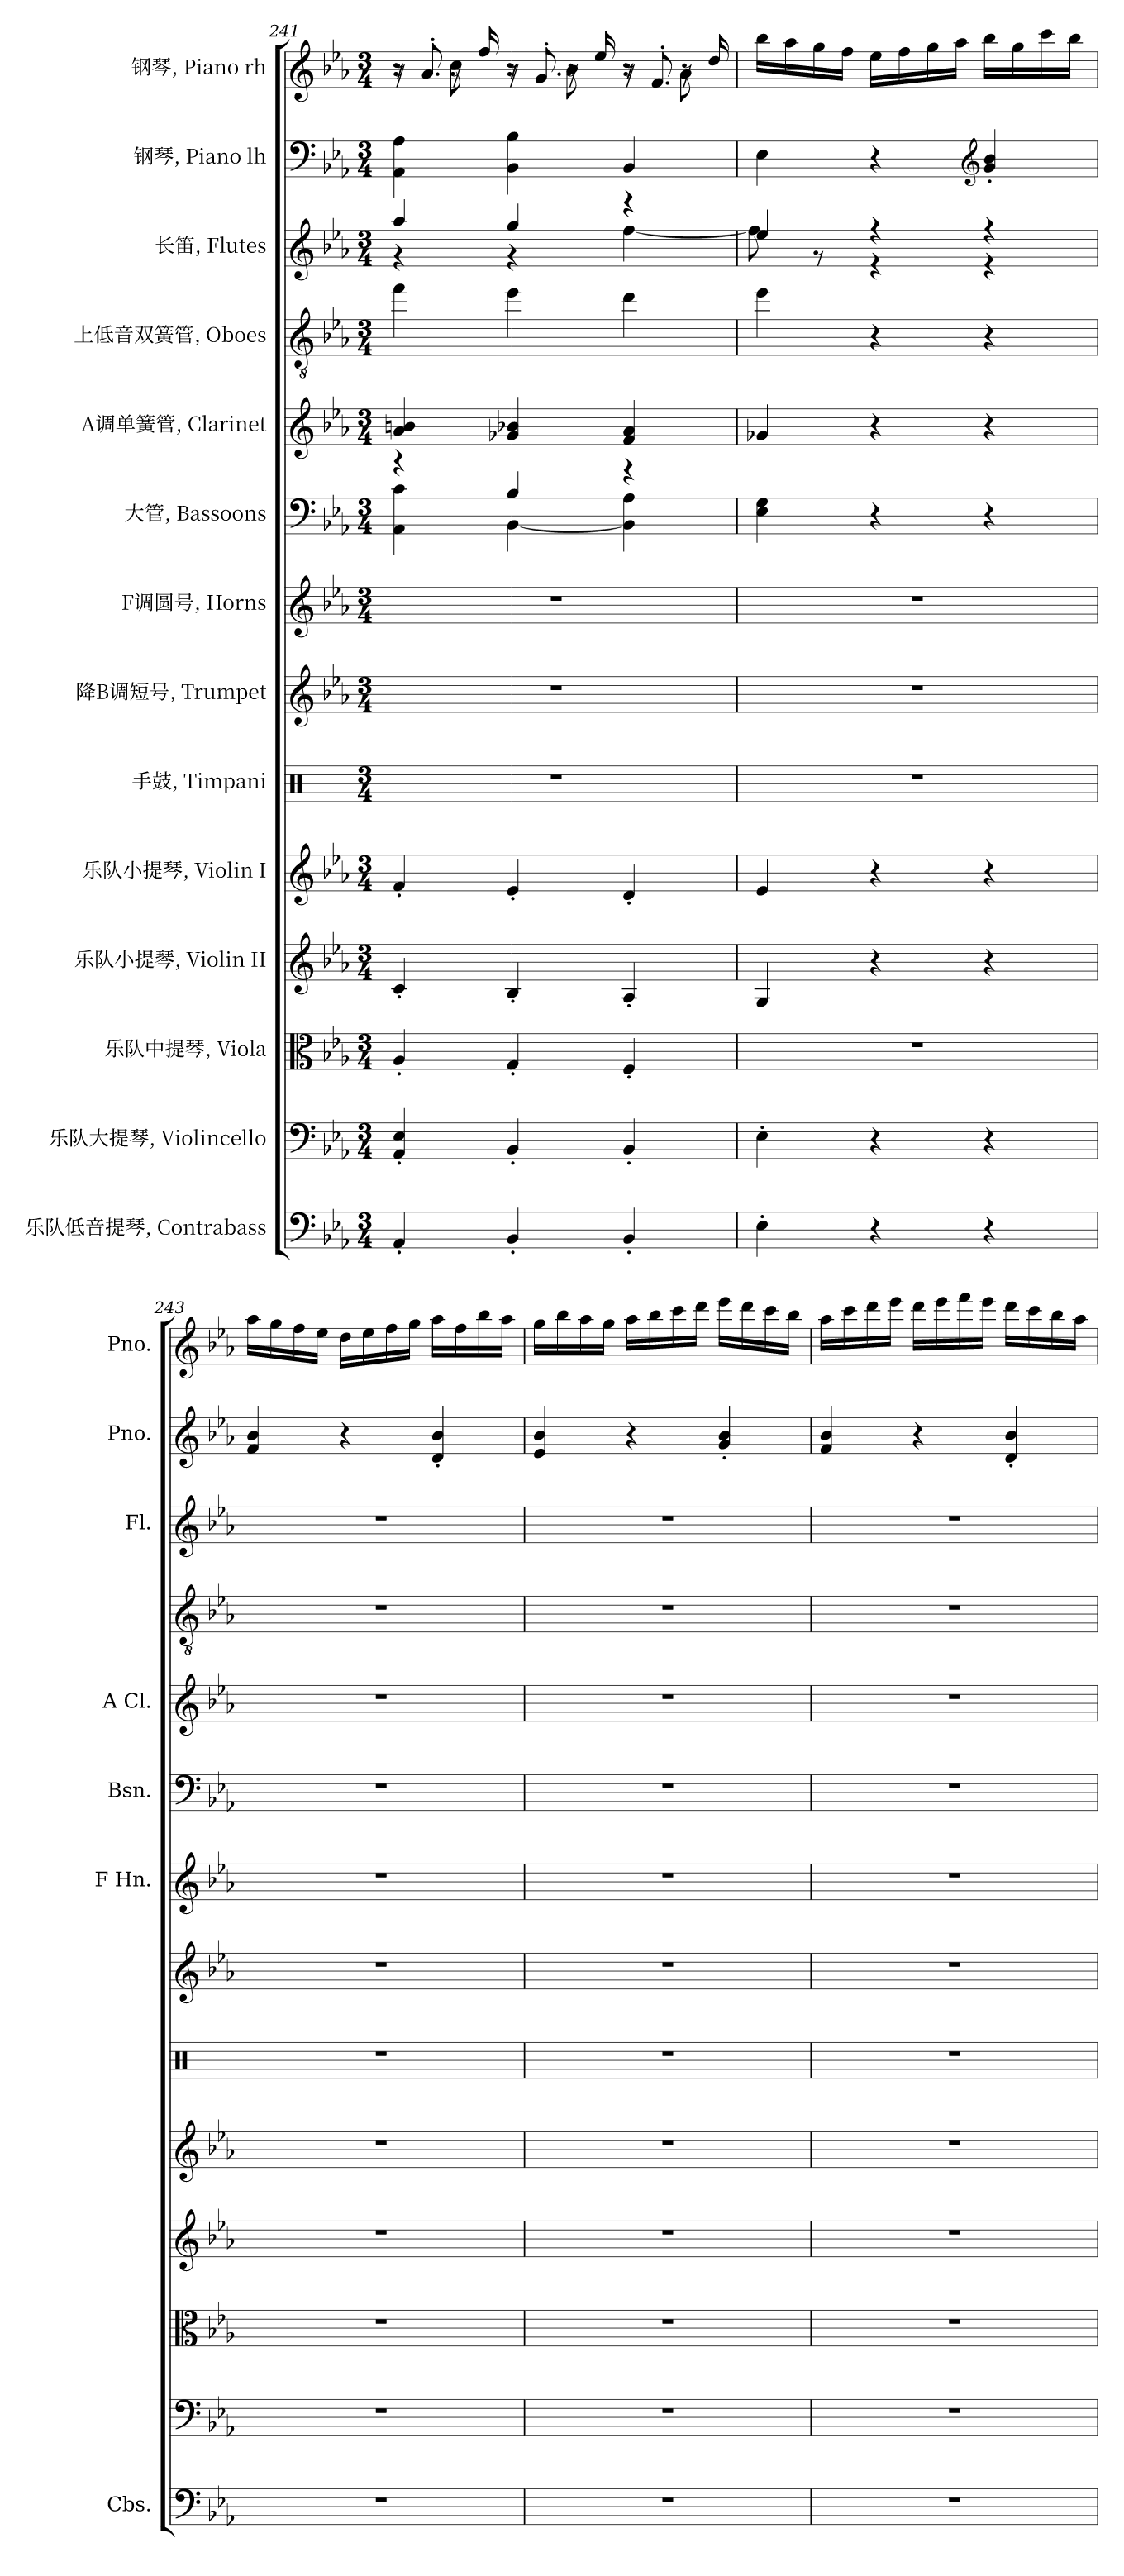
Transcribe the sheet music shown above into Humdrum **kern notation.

**kern	**kern	**kern	**kern	**kern	**kern	**kern	**kern	**kern	**kern	**kern	**kern	**kern	**kern
*part14	*part13	*part12	*part11	*part10	*part9	*part8	*part7	*part6	*part5	*part4	*part3	*part2	*part1
*staff14	*staff13	*staff12	*staff11	*staff10	*staff9	*staff8	*staff7	*staff6	*staff5	*staff4	*staff3	*staff2	*staff1
*I"乐队低音提琴, Contrabass	*I"乐队大提琴, Violincello	*I"乐队中提琴, Viola	*I"乐队小提琴, Violin II	*I"乐队小提琴, Violin I	*I"手鼓, Timpani	*I"降B调短号, Trumpet	*I"F调圆号, Horns	*I"大管, Bassoons	*I"A调单簧管, Clarinet	*I"上低音双簧管, Oboes	*I"长笛, Flutes	*I"钢琴, Piano lh	*I"钢琴, Piano rh
*I'Cbs.	*	*	*	*	*	*	*I'F Hn.	*I'Bsn.	*I'A Cl.	*	*I'Fl.	*I'Pno.	*I'Pno.
!!LO:PB:g=z
*clefF4	*clefF4	*clefC3	*clefG2	*clefG2	*clefX	*clefG2	*clefG2	*clefF4	*clefG2	*clefGv2	*clefG2	*clefF4	*clefG2
*ITrd7c12	*	*	*	*	*	*ITrd1c2	*ITrd4c7	*	*ITrd2c3	*	*	*	*
*k[b-e-a-]	*k[b-e-a-]	*k[b-e-a-]	*k[b-e-a-]	*k[b-e-a-]	*k[]	*k[b-e-a-d-g-]	*k[b-e-a-d-]	*k[b-e-a-]	*k[]	*k[b-e-a-]	*k[b-e-a-]	*k[b-e-a-]	*k[b-e-a-]
*M3/4	*M3/4	*M3/4	*M3/4	*M3/4	*M3/4	*M3/4	*M3/4	*M3/4	*M3/4	*M3/4	*M3/4	*M3/4	*M3/4
=241	=241	=241	=241	=241	=241	=241	=241	=241	=241	=241	=241	=241	=241
*	*	*	*	*	*	*	*	*^	*	*	*^	*	*^
*	*	*	*	*	*	*	*	*	*	*	*	*	*	*	*	*^
4AAA-'/	4AA-/' 4E-/'	4A-'/	4c'/	4f'/	2.r	2.r	2.r	4r	4AA-\ 4c\	4f/ 4g#X/	4ff\	4aa-/	4r	4AA-\ 4A-\	8r	8r	16r
.	.	.	.	.	.	.	.	.	.	.	.	.	.	.	.	.	8.a-'/
.	.	.	.	.	.	.	.	.	.	.	.	.	.	.	16r	8cc\	.
.	.	.	.	.	.	.	.	.	.	.	.	.	.	.	16ff/	.	.
4BBB-'/	4BB-'/	4G'/	4B-'/	4e-'/	.	.	.	4B-/	[4BB-\	4e-X/ 4gn/	4ee-\	4gg/	4r	4BB-\ 4B-\	8r	8r	16r
.	.	.	.	.	.	.	.	.	.	.	.	.	.	.	.	.	8.g'/
.	.	.	.	.	.	.	.	.	.	.	.	.	.	.	16r	8b-\	.
.	.	.	.	.	.	.	.	.	.	.	.	.	.	.	16ee-/	.	.
4BBB-'/	4BB-'/	4F'/	4A-'/	4d'/	.	.	.	4r	4BB-\] 4A-\	4d/ 4f/	4dd\	4r	[4ff\	4BB-/	8r	8r	16r
.	.	.	.	.	.	.	.	.	.	.	.	.	.	.	.	.	8.f'/
.	.	.	.	.	.	.	.	.	.	.	.	.	.	.	16r	8a-\	.
.	.	.	.	.	.	.	.	.	.	.	.	.	.	.	16dd/	.	.
*	*	*	*	*	*	*	*	*v	*v	*	*	*	*	*	*v	*v	*v
=242	=242	=242	=242	=242	=242	=242	=242	=242	=242	=242	=242	=242	=242	=242
4EE-'\	4E-'\	2.r	4G/	4e-/	2.r	2.r	2.r	4E-\ 4G\	4e-X/	4ee-\	4ee-/	8ff\]	4E-\	16bb-\LL
.	.	.	.	.	.	.	.	.	.	.	.	.	.	16aa-\
.	.	.	.	.	.	.	.	.	.	.	.	8r	.	16gg\
.	.	.	.	.	.	.	.	.	.	.	.	.	.	16ff\JJ
4r	4r	.	4r	4r	.	.	.	4r	4r	4r	4r	4r	4r	16ee-\LL
.	.	.	.	.	.	.	.	.	.	.	.	.	.	16ff\
.	.	.	.	.	.	.	.	.	.	.	.	.	.	16gg\
.	.	.	.	.	.	.	.	.	.	.	.	.	.	16aa-\JJ
*	*	*	*	*	*	*	*	*	*	*	*	*	*clefG2	*
4r	4r	.	4r	4r	.	.	.	4r	4r	4r	4r	4r	4g/' 4b-/'	16bb-\LL
.	.	.	.	.	.	.	.	.	.	.	.	.	.	16gg\
.	.	.	.	.	.	.	.	.	.	.	.	.	.	16ccc\
.	.	.	.	.	.	.	.	.	.	.	.	.	.	16bb-\JJ
*	*	*	*	*	*	*	*	*	*	*	*v	*v	*	*
!!LO:PB:g=z
=243	=243	=243	=243	=243	=243	=243	=243	=243	=243	=243	=243	=243	=243
2.r	2.r	2.r	2.r	2.r	2.r	2.r	2.r	2.r	2.r	2.r	2.r	4f/ 4b-/	16aa-\LL
.	.	.	.	.	.	.	.	.	.	.	.	.	16gg\
.	.	.	.	.	.	.	.	.	.	.	.	.	16ff\
.	.	.	.	.	.	.	.	.	.	.	.	.	16ee-\JJ
.	.	.	.	.	.	.	.	.	.	.	.	4r	16dd\LL
.	.	.	.	.	.	.	.	.	.	.	.	.	16ee-\
.	.	.	.	.	.	.	.	.	.	.	.	.	16ff\
.	.	.	.	.	.	.	.	.	.	.	.	.	16gg\JJ
.	.	.	.	.	.	.	.	.	.	.	.	4d/' 4b-/'	16aa-\LL
.	.	.	.	.	.	.	.	.	.	.	.	.	16ff\
.	.	.	.	.	.	.	.	.	.	.	.	.	16bb-\
.	.	.	.	.	.	.	.	.	.	.	.	.	16aa-\JJ
=244	=244	=244	=244	=244	=244	=244	=244	=244	=244	=244	=244	=244	=244
2.r	2.r	2.r	2.r	2.r	2.r	2.r	2.r	2.r	2.r	2.r	2.r	4e-/ 4b-/	16gg\LL
.	.	.	.	.	.	.	.	.	.	.	.	.	16bb-\
.	.	.	.	.	.	.	.	.	.	.	.	.	16aa-\
.	.	.	.	.	.	.	.	.	.	.	.	.	16gg\JJ
.	.	.	.	.	.	.	.	.	.	.	.	4r	16aa-\LL
.	.	.	.	.	.	.	.	.	.	.	.	.	16bb-\
.	.	.	.	.	.	.	.	.	.	.	.	.	16ccc\
.	.	.	.	.	.	.	.	.	.	.	.	.	16ddd\JJ
.	.	.	.	.	.	.	.	.	.	.	.	4g/' 4b-/'	16eee-\LL
.	.	.	.	.	.	.	.	.	.	.	.	.	16ddd\
.	.	.	.	.	.	.	.	.	.	.	.	.	16ccc\
.	.	.	.	.	.	.	.	.	.	.	.	.	16bb-\JJ
!!LO:PB:g=z
=245	=245	=245	=245	=245	=245	=245	=245	=245	=245	=245	=245	=245	=245
2.r	2.r	2.r	2.r	2.r	2.r	2.r	2.r	2.r	2.r	2.r	2.r	4f/ 4b-/	16aa-\LL
.	.	.	.	.	.	.	.	.	.	.	.	.	16ccc\
.	.	.	.	.	.	.	.	.	.	.	.	.	16ddd\
.	.	.	.	.	.	.	.	.	.	.	.	.	16eee-\JJ
.	.	.	.	.	.	.	.	.	.	.	.	4r	16ddd\LL
.	.	.	.	.	.	.	.	.	.	.	.	.	16eee-\
.	.	.	.	.	.	.	.	.	.	.	.	.	16fff\
.	.	.	.	.	.	.	.	.	.	.	.	.	16eee-\JJ
.	.	.	.	.	.	.	.	.	.	.	.	4d/' 4b-/'	16ddd\LL
.	.	.	.	.	.	.	.	.	.	.	.	.	16ccc\
.	.	.	.	.	.	.	.	.	.	.	.	.	16bb-\
.	.	.	.	.	.	.	.	.	.	.	.	.	16aa-\JJ
=	=	=	=	=	=	=	=	=	=	=	=	=	=
*-	*-	*-	*-	*-	*-	*-	*-	*-	*-	*-	*-	*-	*-
